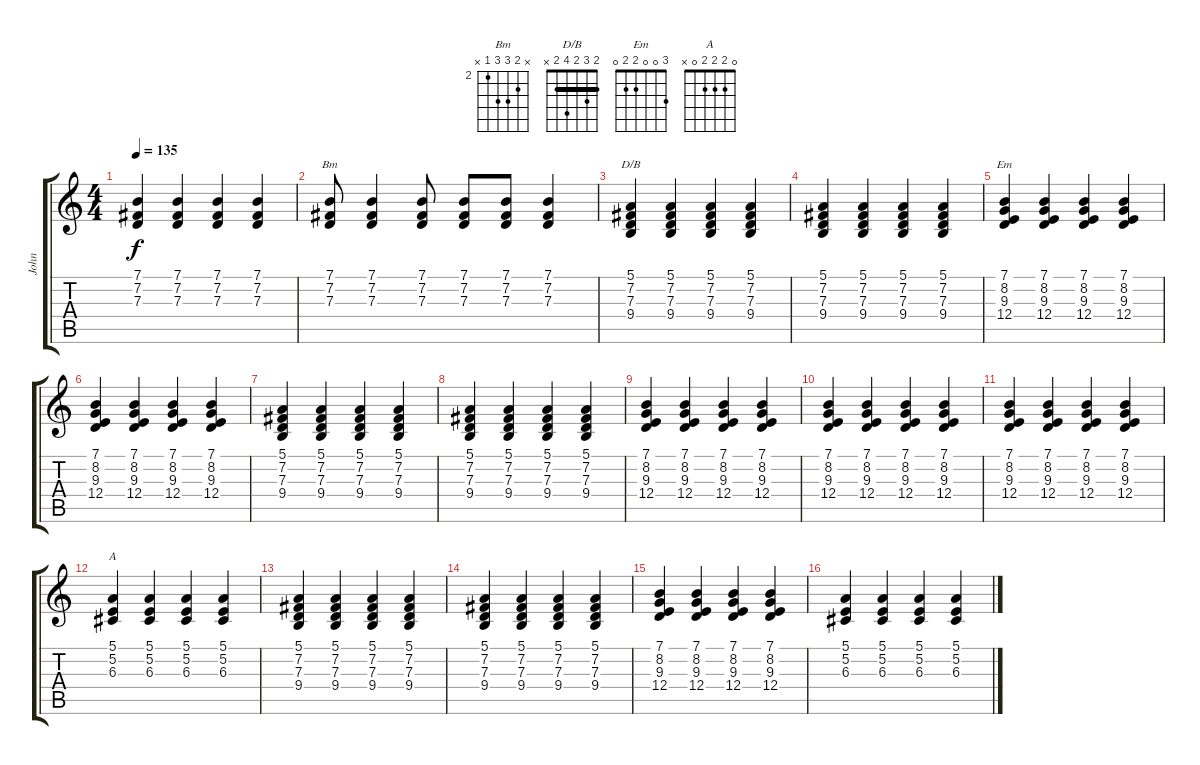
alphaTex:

\track ("John" "John") {instrument acousticgrandpiano}
\staff {score tabs}
\tuning (E4 B3 G3 D3 A2 E2) {hide}
\chord ("Bm" x 3 4 4 2 x) {firstfret 2}
\chord ("D/B" 2 3 2 4 2 x) {barre 2}
\chord ("Em" 3 0 0 2 2 0)
\chord ("A" 0 2 2 2 0 x)
\ts (4 4)
\tempo 135
\clef g2
\ks c
(7.1{t} 7.2{t} 7.3{t}).4{dy f} (7.1 7.2 7.3).4 (7.1 7.2 7.3).4 (7.1 7.2 7.3).4 |
(7.1 7.2 7.3).8{ch "Bm"} (7.1 7.2 7.3).4 (7.1 7.2 7.3).8 (7.1 7.2 7.3).8 (7.1 7.2 7.3).8 (7.1 7.2 7.3).4 |
(5.1 7.2 7.3 9.4).4{ch "D/B"} (5.1 7.2 7.3 9.4).4 (5.1 7.2 7.3 9.4).4 (5.1 7.2 7.3 9.4).4 |
(5.1 7.2 7.3 9.4).4 (5.1 7.2 7.3 9.4).4 (5.1 7.2 7.3 9.4).4 (5.1 7.2 7.3 9.4).4 |
(7.1 8.2 9.3 12.4).4{ch "Em"} (7.1 8.2 9.3 12.4).4 (7.1 8.2 9.3 12.4).4 (7.1 8.2 9.3 12.4).4 |
(7.1 8.2 9.3 12.4).4 (7.1 8.2 9.3 12.4).4 (7.1 8.2 9.3 12.4).4 (7.1 8.2 9.3 12.4).4 |
(5.1 7.2 7.3 9.4).4 (5.1 7.2 7.3 9.4).4 (5.1 7.2 7.3 9.4).4 (5.1 7.2 7.3 9.4).4 |
(5.1 7.2 7.3 9.4).4 (5.1 7.2 7.3 9.4).4 (5.1 7.2 7.3 9.4).4 (5.1 7.2 7.3 9.4).4 |
(7.1 8.2 9.3 12.4).4 (7.1 8.2 9.3 12.4).4 (7.1 8.2 9.3 12.4).4 (7.1 8.2 9.3 12.4).4 |
(7.1 8.2 9.3 12.4).4 (7.1 8.2 9.3 12.4).4 (7.1 8.2 9.3 12.4).4 (7.1 8.2 9.3 12.4).4 |
(7.1 8.2 9.3 12.4).4 (7.1 8.2 9.3 12.4).4 (7.1 8.2 9.3 12.4).4 (7.1 8.2 9.3 12.4).4 |
(5.1 5.2 6.3).4{ch "A"} (5.1 5.2 6.3).4 (5.1 5.2 6.3).4 (5.1 5.2 6.3).4 |
(5.1 7.2 7.3 9.4).4 (5.1 7.2 7.3 9.4).4 (5.1 7.2 7.3 9.4).4 (5.1 7.2 7.3 9.4).4 |
(5.1 7.2 7.3 9.4).4 (5.1 7.2 7.3 9.4).4 (5.1 7.2 7.3 9.4).4 (5.1 7.2 7.3 9.4).4 |
(7.1 8.2 9.3 12.4).4 (7.1 8.2 9.3 12.4).4 (7.1 8.2 9.3 12.4).4 (7.1 8.2 9.3 12.4).4 |
(5.1 5.2 6.3).4 (5.1 5.2 6.3).4 (5.1 5.2 6.3).4 (5.1 5.2 6.3).4
